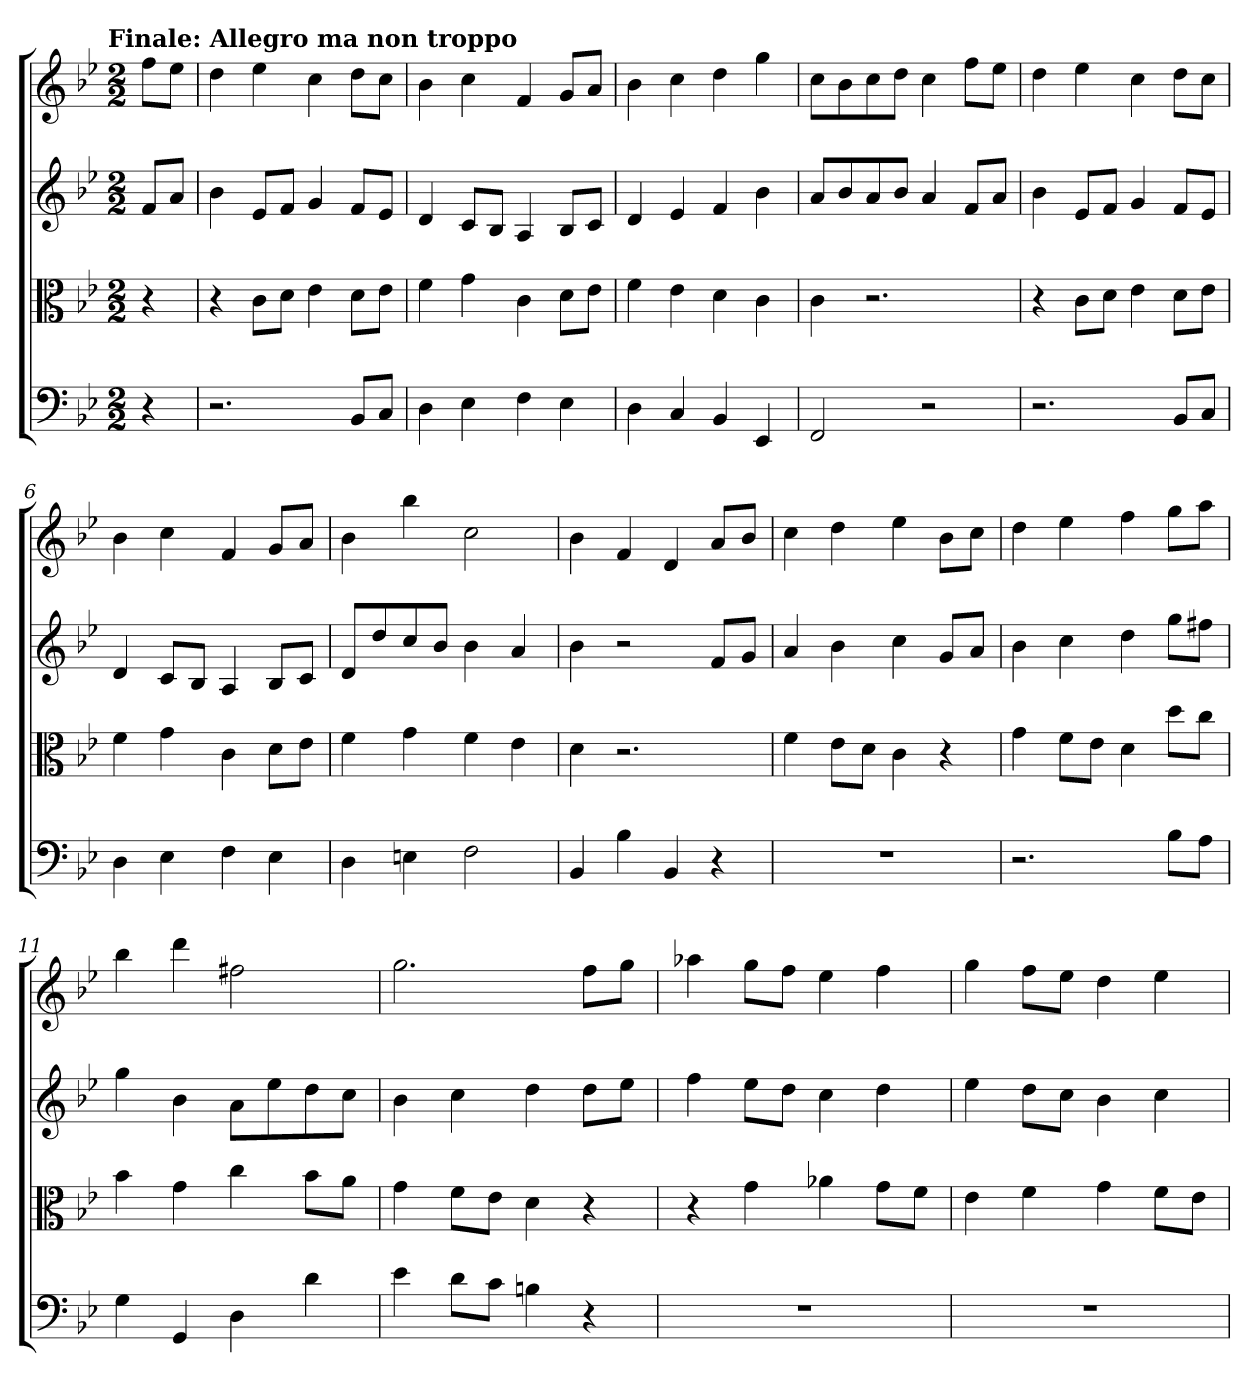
**kern	**kern	**kern	**kern
*part4	*part3	*part2	*part1
*staff4	*staff3	*staff2	*staff1
*clefF4	*clefC3	*	*
*k[b-e-]	*k[b-e-]	*k[b-e-]	*k[b-e-]
*B-:	*B-:	*B-:	*B-:
!!LO:TX:omd:t=Finale&colon; Allegro ma non troppo
*M2/2	*M2/2	*M2/2	*M2/2
*MM132	*MM132	*MM132	*MM132
=	=	=	=
4r	4r	8fL	8ffL
.	.	8aJ	8ee-J
=1	=1	=1	=1
2.r	4r	4b-	4dd
.	8c\L	8e-L	4ee-
.	8d\J	8fJ	.
.	4e-	4g	4cc
8BB-/L	8d\L	8fL	8ddL
8C/J	8e-\J	8e-J	8ccJ
=2	=2	=2	=2
4D	4f	4d	4b-
4E-	4g	8cL	4cc
.	.	8B-J	.
4F	4c	4A	4f
4E-	8d\L	8B-L	8gL
.	8e-\J	8cJ	8aJ
=3	=3	=3	=3
4D	4f	4d	4b-
4C	4e-	4e-	4cc
4BB-	4d	4f	4dd
4EE-	4c	4b-	4gg
=4	=4	=4	=4
2FF	4c	8aL	8ccL
.	.	8b-	8b-
.	2.r	8a	8cc
.	.	8b-J	8ddJ
2r	.	4a	4cc
.	.	8fL	8ffL
.	.	8aJ	8ee-J
=5	=5	=5	=5
2.r	4r	4b-	4dd
.	8c\L	8e-L	4ee-
.	8d\J	8fJ	.
.	4e-	4g	4cc
8BB-/L	8d\L	8fL	8ddL
8C/J	8e-\J	8e-J	8ccJ
=6	=6	=6	=6
4D	4f	4d	4b-
4E-	4g	8cL	4cc
.	.	8B-J	.
4F	4c	4A	4f
4E-	8d\L	8B-L	8gL
.	8e-\J	8cJ	8aJ
=7	=7	=7	=7
4D	4f	8dL	4b-
.	.	8dd	.
4En	4g	8cc	4bb-
.	.	8b-J	.
2F	4f	4b-	2cc
.	4e-	4a	.
=8	=8	=8	=8
4BB-	4d	4b-	4b-
4B-	2.r	2r	4f
4BB-	.	.	4d
4r	.	8fL	8aL
.	.	8gJ	8b-J
=9	=9	=9	=9
1r	4f	4a	4cc
.	8e-\L	4b-	4dd
.	8d\J	.	.
.	4c	4cc	4ee-
.	4r	8gL	8b-L
.	.	8aJ	8ccJ
=10	=10	=10	=10
2.r	4g	4b-	4dd
.	8f\L	4cc	4ee-
.	8e-\J	.	.
.	4d	4dd	4ff
8B-\L	8dd\L	8ggL	8ggL
8A\J	8cc\J	8ff#XJ	8aaJ
=11	=11	=11	=11
4G	4b-	4gg	4bb-
4GG	4g	4b-	4ddd
4D	4cc	8aL	2ff#X
.	.	8ee-	.
4d	8b-\L	8dd	.
.	8a\J	8ccJ	.
=12	=12	=12	=12
4e-	4g	4b-	2.gg
8d\L	8f\L	4cc	.
8c\J	8e-\J	.	.
4Bn	4d	4dd	.
4r	4r	8ddL	8ffL
.	.	8ee-J	8ggJ
=13	=13	=13	=13
1r	4r	4ff	4aa-X
.	4g	8ee-L	8ggL
.	.	8ddJ	8ffJ
.	4a-X	4cc	4ee-
.	8g\L	4dd	4ff
.	8f\J	.	.
=14	=14	=14	=14
1r	4e-	4ee-	4gg
.	4f	8ddL	8ffL
.	.	8ccJ	8ee-J
.	4g	4b-	4dd
.	8f\L	4cc	4ee-
.	8e-\J	.	.
=	=	=	=
*-	*-	*-	*-
